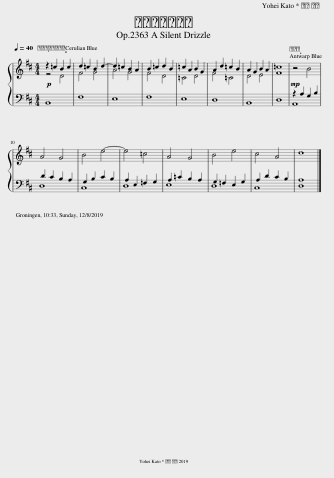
X:1
%%score { ( 1 2 ) | ( 3 4 ) }
L:1/8
Q:1/4=40
M:4/4
I:linebreak $
K:D
V:1 treble
V:2 treble
V:3 bass
V:4 bass
V:1
!p! z4 D4 | F4 G4 | A4 G4 | F4 D4 | =C4 D4 | %5
 F4 =C4 | D4 E4 | F8 |!mp! z4 B4 |$ A4 G4 | %10
 B4 e4- | e4 =c4 | A4 G4 | B4 e4 | c4 A4 | %15
 d8 |] %16
V:2
 z2 =c2 B2 c2 | d2 =c2 B2 d2- | d2 =c2 B2 A2 | B2 =c2 d2 B2 | =c2 A2 B2 G2 | %5
 A2 d2 =c2 B2 | A2 G2 B2 A2 | =c8 | x8 |$ x8 | %10
 x8 | x8 | x8 | x8 | x8 | %15
 x8 |] %16
V:3
 B,,8 | F,8 | E,8 | F,8 | E,8 | %5
 D,8 | B,,8 | D,8 | A,,8 |$ D,8 | %10
 C,8 | D,8 | E,8 | D,8 | C,8 | %15
 D,8 |] %16
V:4
 x8 | x8 | x8 | x8 | x8 | %5
 x8 | x8 | x8 | z2 A,2 G,2 B,2 |$ D2 C2 B,2 A,2 | %10
 G,2 B,2 C2 B,2 | A,2 E,2 =F,2 G,2 | A,2 =C2 B,2 A,2 | G,2 =F,2 E,2 G,2 | A,2 D2 C2 B,2 | %15
 A,8 |] %16
